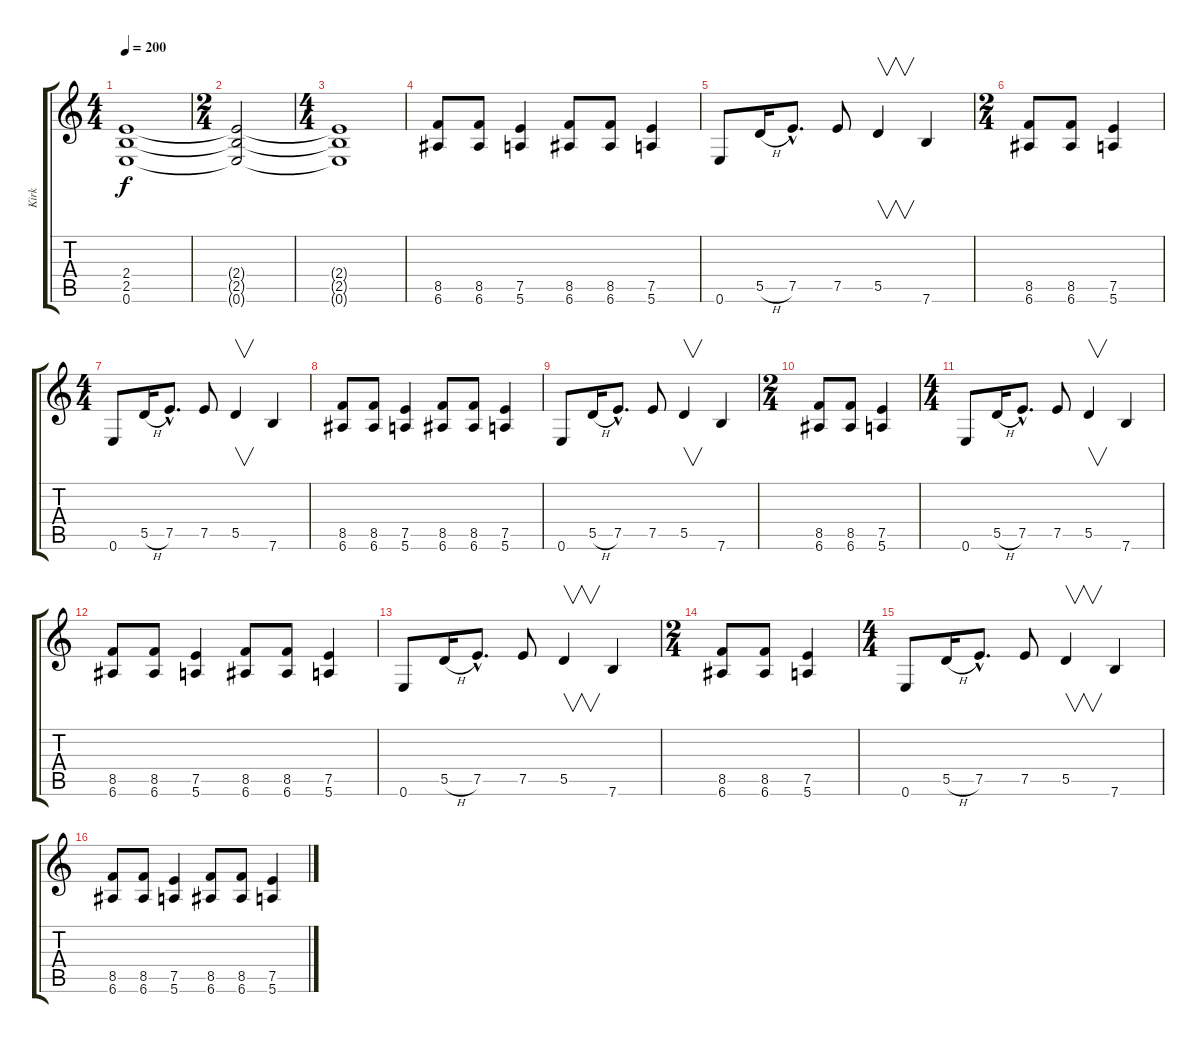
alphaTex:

\track ("Kirk" "Kirk") {instrument distortionguitar}
\staff {score tabs}
\tuning (E4 B3 G3 D3 A2 E2) {hide}
\ts (4 4)
\tempo 200
\clef g2
\ks c
(2.4{t} 2.5{t} 0.6{t}).1{dy f volume 0} |
\ts (2 4)
(2.4{t} 2.5{t} 0.6{t}).2 |
\ts (4 4)
(2.4{t} 2.5{t} 0.6{t}).1 |
(8.5 6.6).8{volume 15} (8.5 6.6).8 (7.5 5.6).4 (8.5 6.6).8 (8.5 6.6).8 (7.5 5.6).4 |
0.6.8 5.5{h}.16 7.5{hac}.8{d} 7.5.8 5.5.4{v} 7.6.4 |
\ts (2 4)
(8.5 6.6).8 (8.5 6.6).8 (7.5 5.6).4 |
\ts (4 4)
0.6.8 5.5{h}.16 7.5{hac}.8{d} 7.5.8 5.5.4{v} 7.6.4 |
(8.5 6.6).8 (8.5 6.6).8 (7.5 5.6).4 (8.5 6.6).8 (8.5 6.6).8 (7.5 5.6).4 |
0.6.8 5.5{h}.16 7.5{hac}.8{d} 7.5.8 5.5.4{v} 7.6.4 |
\ts (2 4)
(8.5 6.6).8 (8.5 6.6).8 (7.5 5.6).4 |
\ts (4 4)
0.6.8 5.5{h}.16 7.5{hac}.8{d} 7.5.8 5.5.4{v} 7.6.4 |
(8.5 6.6).8 (8.5 6.6).8 (7.5 5.6).4 (8.5 6.6).8 (8.5 6.6).8 (7.5 5.6).4 |
0.6.8 5.5{h}.16 7.5{hac}.8{d} 7.5.8 5.5.4{v} 7.6.4 |
\ts (2 4)
(8.5 6.6).8 (8.5 6.6).8 (7.5 5.6).4 |
\ts (4 4)
0.6.8 5.5{h}.16 7.5{hac}.8{d} 7.5.8 5.5.4{v} 7.6.4 |
(8.5 6.6).8 (8.5 6.6).8 (7.5 5.6).4 (8.5 6.6).8 (8.5 6.6).8 (7.5 5.6).4
